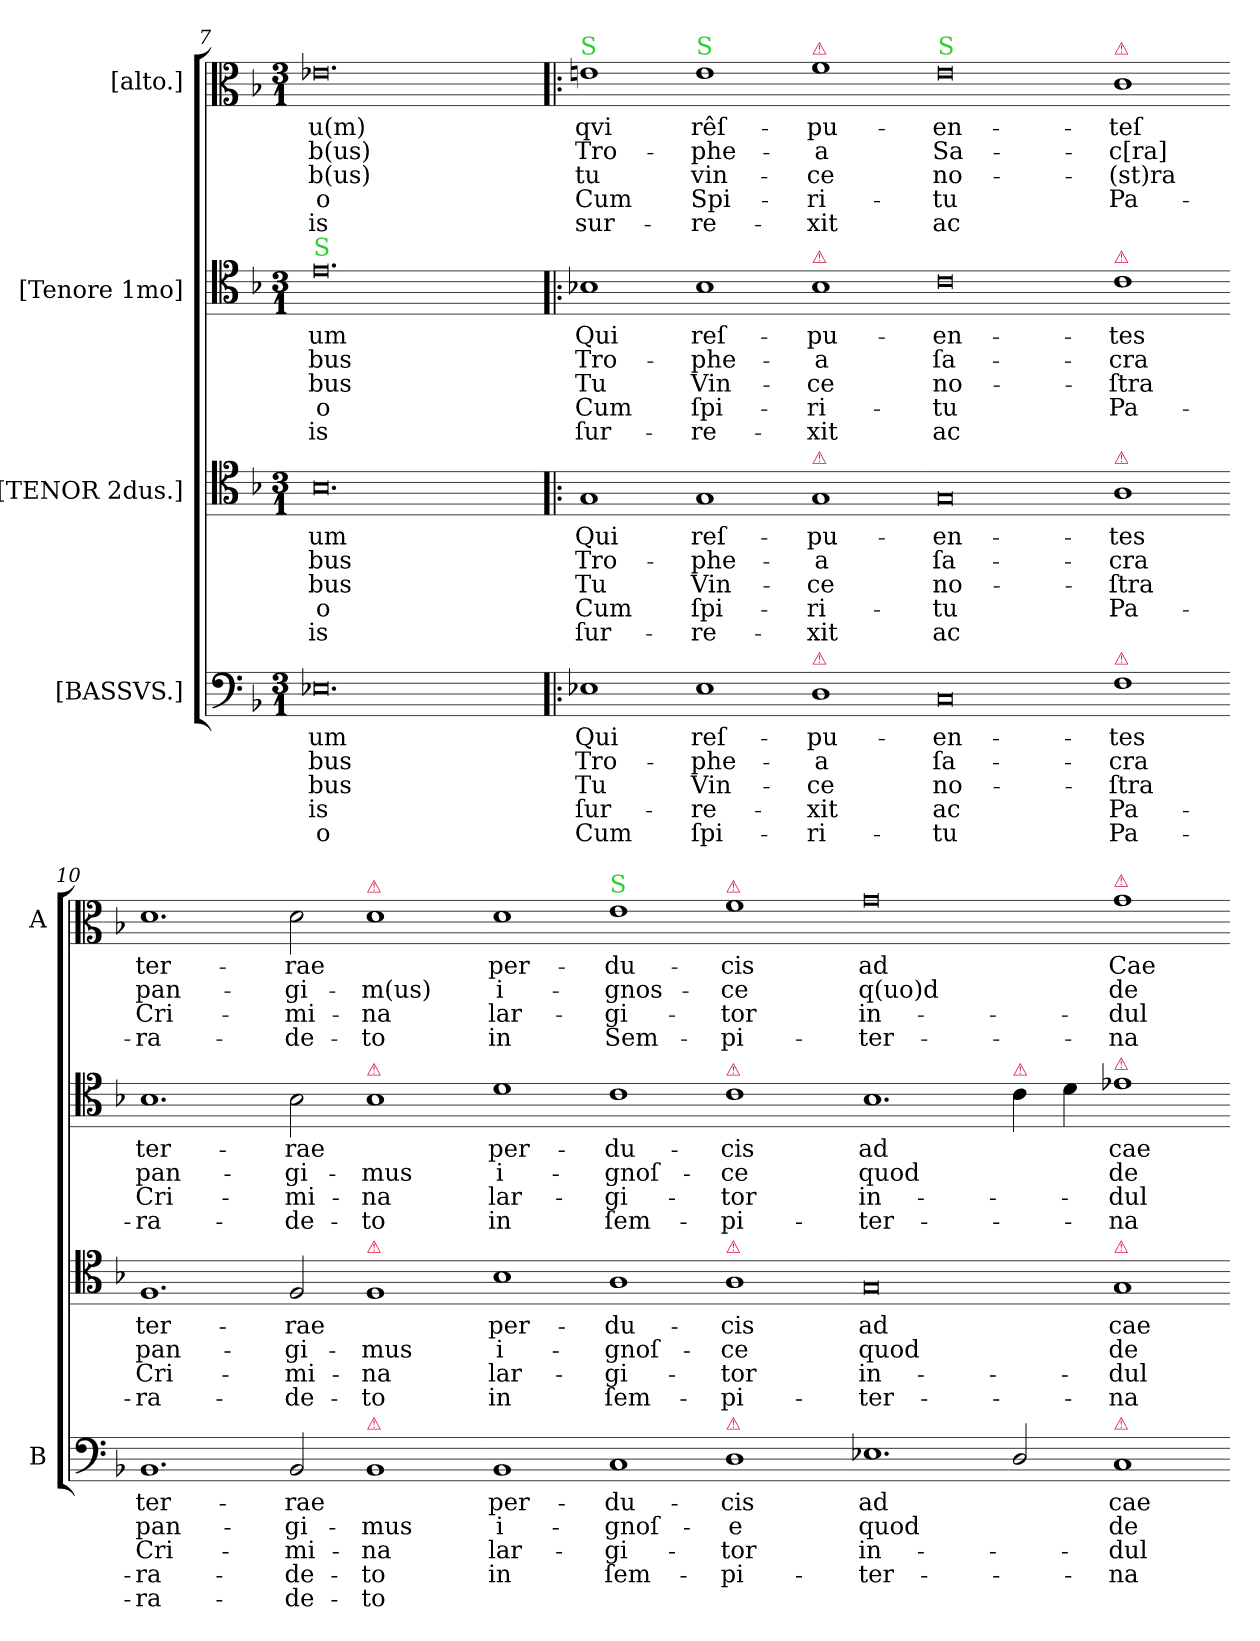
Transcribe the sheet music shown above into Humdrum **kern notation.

**kern	**text	**text	**text	**text	**text	**kern	**text	**text	**text	**text	**text	**kern	**text	**text	**text	**text	**text	**kern	**text	**text	**text	**text	**text
*part4	*part4	*part4	*part4	*part4	*part4	*part3	*part3	*part3	*part3	*part3	*part3	*part2	*part2	*part2	*part2	*part2	*part2	*part1	*part1	*part1	*part1	*part1	*part1
*staff4	*staff4	*staff4	*staff4	*staff4	*staff4	*staff3	*staff3	*staff3	*staff3	*staff3	*staff3	*staff2	*staff2	*staff2	*staff2	*staff2	*staff2	*staff1	*staff1	*staff1	*staff1	*staff1	*staff1
*I"[BASSVS.]	*	*	*	*	*	*I"[TENOR 2dus.]	*	*	*	*	*	*I"[Tenore 1mo]	*	*	*	*	*	*I"[alto.]	*	*	*	*	*
*I'B	*	*	*	*	*	*	*	*	*	*	*	*	*	*	*	*	*	*I'A	*	*	*	*	*
*clefF4	*	*	*	*	*	*clefC4	*	*	*	*	*	*clefC4	*	*	*	*	*	*clefC3	*	*	*	*	*
*k[b-]	*	*	*	*	*	*k[b-]	*	*	*	*	*	*k[b-]	*	*	*	*	*	*k[b-]	*	*	*	*	*
*M3/1	*	*	*	*	*	*M3/1	*	*	*	*	*	*M3/1	*	*	*	*	*	*M3/1	*	*	*	*	*
=7	=7	=7	=7	=7	=7	=7	=7	=7	=7	=7	=7	=7	=7	=7	=7	=7	=7	=7	=7	=7	=7	=7	=7
!	!	!	!	!	!	!	!	!	!	!	!	!LO:TX:a:color=limegreen:t=S	!	!	!	!	!	!	!	!	!	!	!
0.E-X	-um	-bus	-bus	-is	-o	0.B-	-um	-bus	-bus	-o	-is	0.e	-um	-bus	-bus	-o	-is	0.e-X	-u(m)	-b(us)	-b(us)	-o	-is
=8!|:	=8!|:	=8!|:	=8!|:	=8!|:	=8!|:	=8!|:	=8!|:	=8!|:	=8!|:	=8!|:	=8!|:	=8!|:	=8!|:	=8!|:	=8!|:	=8!|:	=8!|:	=8!|:	=8!|:	=8!|:	=8!|:	=8!|:	=8!|:
!	!	!	!	!	!	!	!	!	!	!	!	!	!	!	!	!	!	!LO:TX:a:color=limegreen:t=S	!	!	!	!	!
1E-X	Qui	Tro-	Tu	ſur-	Cum	1G	Qui	Tro-	Tu	Cum	ſur-	1B-X	Qui	Tro-	Tu	Cum	ſur-	1en	qvi	Tro-	tu	Cum	sur-
!	!	!	!	!	!	!	!	!	!	!	!	!	!	!	!	!	!	!LO:TX:a:color=limegreen:t=S	!	!	!	!	!
1E-	reſ-	-phe-	Vin-	-re-	ſpi-	1G	reſ-	-phe-	Vin-	ſpi-	-re-	1B-	reſ-	-phe-	Vin-	ſpi-	-re-	1e	rêſ-	-phe-	vin-	Spi-	-re-
!	!	!	!	!	!	!	!	!	!	!	!	!	!	!	!	!	!	!LO:TX:a:color=crimson:t=⚠	!	!	!	!	!
!	!	!	!	!	!	!	!	!	!	!	!	!LO:TX:a:color=crimson:t=⚠	!	!	!	!	!	!	!	!	!	!	!
!	!	!	!	!	!	!LO:TX:a:color=crimson:t=⚠	!	!	!	!	!	!	!	!	!	!	!	!	!	!	!	!	!
!LO:TX:a:color=crimson:t=⚠	!	!	!	!	!	!	!	!	!	!	!	!	!	!	!	!	!	!	!	!	!	!	!
1D	-pu-	-a	-ce	-xit	-ri-	1G	-pu-	-a	-ce	-ri-	-xit	1B-	-pu-	-a	-ce	-ri-	-xit	1f	-pu-	-a	-ce	-ri-	-xit
=9-	=9-	=9-	=9-	=9-	=9-	=9-	=9-	=9-	=9-	=9-	=9-	=9-	=9-	=9-	=9-	=9-	=9-	=9-	=9-	=9-	=9-	=9-	=9-
!	!	!	!	!	!	!	!	!	!	!	!	!	!	!	!	!	!	!LO:TX:a:color=limegreen:t=S	!	!	!	!	!
0C	-en-	ſa-	no-	ac	-tu	0G	-en-	ſa-	no-	-tu	ac	0c	-en-	ſa-	no-	-tu	ac	0e	-en-	Sa-	no-	-tu	ac
!	!	!	!	!	!	!	!	!	!	!	!	!	!	!	!	!	!	!LO:TX:a:color=crimson:t=⚠	!	!	!	!	!
!	!	!	!	!	!	!	!	!	!	!	!	!LO:TX:a:color=crimson:t=⚠	!	!	!	!	!	!	!	!	!	!	!
!	!	!	!	!	!	!LO:TX:a:color=crimson:t=⚠	!	!	!	!	!	!	!	!	!	!	!	!	!	!	!	!	!
!LO:TX:a:color=crimson:t=⚠	!	!	!	!	!	!	!	!	!	!	!	!	!	!	!	!	!	!	!	!	!	!	!
1F	-tes	-cra	-ſtra	Pa-	Pa-	1A	-tes	-cra	-ſtra	Pa-	.	1c	-tes	-cra	-ſtra	Pa-	.	1c	-teſ	-c[ra]	-(st)ra	Pa-	.
=10-	=10-	=10-	=10-	=10-	=10-	=10-	=10-	=10-	=10-	=10-	=10-	=10-	=10-	=10-	=10-	=10-	=10-	=10-	=10-	=10-	=10-	=10-	=10-
1.BB-	ter-	pan-	Cri-	-ra-	-ra-	1.F	ter-	pan-	Cri-	-ra-	.	1.B-	ter-	pan-	Cri-	-ra-	.	1.d	ter-	pan-	Cri-	-ra-	.
2BB-/	-rae	-gi-	-mi-	-de-	-de-	2F/	-rae	-gi-	-mi-	-de-	.	2B-\	-rae	-gi-	-mi-	-de-	.	2d\	-rae	-gi-	-mi-	-de-	.
!	!	!	!	!	!	!	!	!	!	!	!	!	!	!	!	!	!	!LO:TX:a:color=crimson:t=⚠	!	!	!	!	!
!	!	!	!	!	!	!	!	!	!	!	!	!LO:TX:a:color=crimson:t=⚠	!	!	!	!	!	!	!	!	!	!	!
!	!	!	!	!	!	!LO:TX:a:color=crimson:t=⚠	!	!	!	!	!	!	!	!	!	!	!	!	!	!	!	!	!
!LO:TX:a:color=crimson:t=⚠	!	!	!	!	!	!	!	!	!	!	!	!	!	!	!	!	!	!	!	!	!	!	!
1BB-	.	-mus	-na	-to	-to	1F	.	-mus	-na	-to	.	1B-	.	-mus	-na	-to	.	1d	.	-m(us)	-na	-to	.
=11-	=11-	=11-	=11-	=11-	=11-	=11-	=11-	=11-	=11-	=11-	=11-	=11-	=11-	=11-	=11-	=11-	=11-	=11-	=11-	=11-	=11-	=11-	=11-
1BB-	per-	i-	lar-	in	.	1B-	per-	i-	lar-	in	.	1d	per-	i-	lar-	in	.	1d	per-	i-	lar-	in	.
!	!	!	!	!	!	!	!	!	!	!	!	!	!	!	!	!	!	!LO:TX:a:color=limegreen:t=S	!	!	!	!	!
1C	-du-	-gnoſ-	-gi-	ſem-	.	1A	-du-	-gnoſ-	-gi-	ſem-	.	1c	-du-	-gnoſ-	-gi-	ſem-	.	1e	-du-	-gnos-	-gi-	Sem-	.
!	!	!	!	!	!	!	!	!	!	!	!	!	!	!	!	!	!	!LO:TX:a:color=crimson:t=⚠	!	!	!	!	!
!	!	!	!	!	!	!	!	!	!	!	!	!LO:TX:a:color=crimson:t=⚠	!	!	!	!	!	!	!	!	!	!	!
!	!	!	!	!	!	!LO:TX:a:color=crimson:t=⚠	!	!	!	!	!	!	!	!	!	!	!	!	!	!	!	!	!
!LO:TX:a:color=crimson:t=⚠	!	!	!	!	!	!	!	!	!	!	!	!	!	!	!	!	!	!	!	!	!	!	!
1D	-cis	-[c]e	-tor	-pi-	.	1A	-cis	-ce	-tor	-pi-	.	1c	-cis	-ce	-tor	-pi-	.	1f	-cis	-ce	-tor	-pi-	.
=12-	=12-	=12-	=12-	=12-	=12-	=12-	=12-	=12-	=12-	=12-	=12-	=12-	=12-	=12-	=12-	=12-	=12-	=12-	=12-	=12-	=12-	=12-	=12-
1.E-X	ad	quod	in-	-ter-	.	0G	ad	quod	in-	-ter-	.	1.B-	ad	quod	in-	-ter-	.	0g	ad	q(uo)d	in-	-ter-	.
!	!	!	!	!	!	!	!	!	!	!	!	!LO:TX:a:color=crimson:t=⚠	!	!	!	!	!	!	!	!	!	!	!
2D/	.	.	.	.	.	.	.	.	.	.	.	4c\	.	.	.	.	.	.	.	.	.	.	.
.	.	.	.	.	.	.	.	.	.	.	.	4d\	.	.	.	.	.	.	.	.	.	.	.
!	!	!	!	!	!	!	!	!	!	!	!	!	!	!	!	!	!	!LO:TX:a:color=crimson:t=⚠	!	!	!	!	!
!	!	!	!	!	!	!	!	!	!	!	!	!LO:TX:a:color=crimson:t=⚠	!	!	!	!	!	!	!	!	!	!	!
!	!	!	!	!	!	!LO:TX:a:color=crimson:t=⚠	!	!	!	!	!	!	!	!	!	!	!	!	!	!	!	!	!
!LO:TX:a:color=crimson:t=⚠	!	!	!	!	!	!	!	!	!	!	!	!	!	!	!	!	!	!	!	!	!	!	!
1C	cae-	de-	-dul-	-na	.	1G	cae-	de-	-dul-	-na	.	1e-X	cae-	de-	-dul-	-na	.	1g	Cae-	de-	-dul-	-na	.
=-	=-	=-	=-	=-	=-	=-	=-	=-	=-	=-	=-	=-	=-	=-	=-	=-	=-	=-	=-	=-	=-	=-	=-
*-	*-	*-	*-	*-	*-	*-	*-	*-	*-	*-	*-	*-	*-	*-	*-	*-	*-	*-	*-	*-	*-	*-	*-
